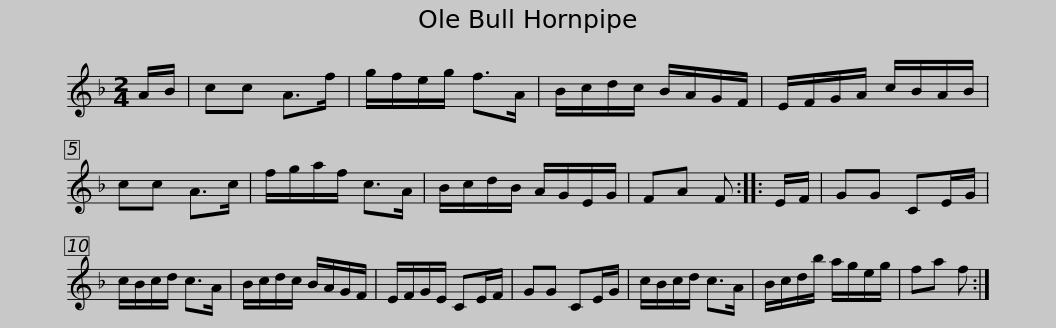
X:1
L:1/8
M:2/4
I:linebreak $
K:F
V:1 treble
V:1
 A/B/ | cc A>f | g/f/e/g/ f>A | B/c/d/c/ B/A/G/F/ | E/F/G/A/ c/B/A/B/ | %5
 cc A>c | f/g/a/f/ c>A | B/c/d/B/ A/G/E/G/ |$ FA F :: E/F/ | %10
 GG CE/G/ | c/B/c/d/ c>A | B/c/d/c/ B/A/G/F/ | E/F/G/E/ CE/F/ | GG CE/G/ | %15
 c/B/c/d/ c>A |$ B/c/d/b/ a/g/e/g/ | fa f :| %18
